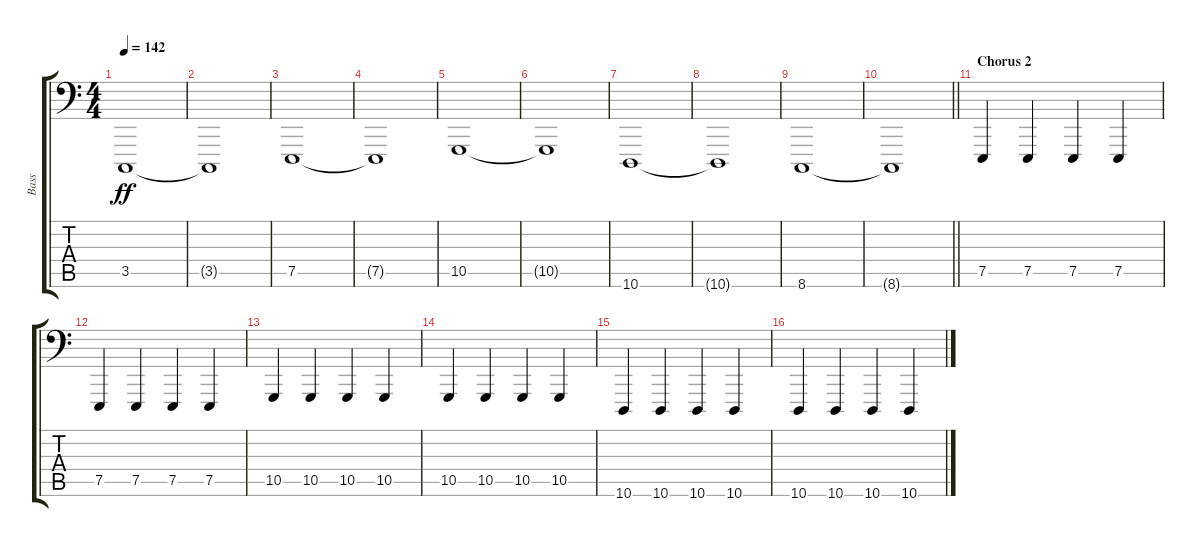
\track ("Bass" "Bass") {instrument stringensemble1}
\staff {score tabs}
\tuning (E2 B1 G1 D1 A0 E0) {hide}
\ts (4 4)
\tempo 142
\clef f4
\ks c
3.5.1{dy ff} |
3.5{t}.1 |
7.5.1 |
7.5{t}.1 |
10.5.1 |
10.5{t}.1 |
10.6.1 |
10.6{t}.1 |
8.6.1 |
\barLineRight lightlight
8.6{t}.1 |
\section ("" "Chorus 2")
7.5.4{instrument acousticbass} 7.5.4 7.5.4 7.5.4 |
7.5.4 7.5.4 7.5.4 7.5.4 |
10.5.4 10.5.4 10.5.4 10.5.4 |
10.5.4 10.5.4 10.5.4 10.5.4 |
10.6.4 10.6.4 10.6.4 10.6.4 |
10.6.4 10.6.4 10.6.4 10.6.4
